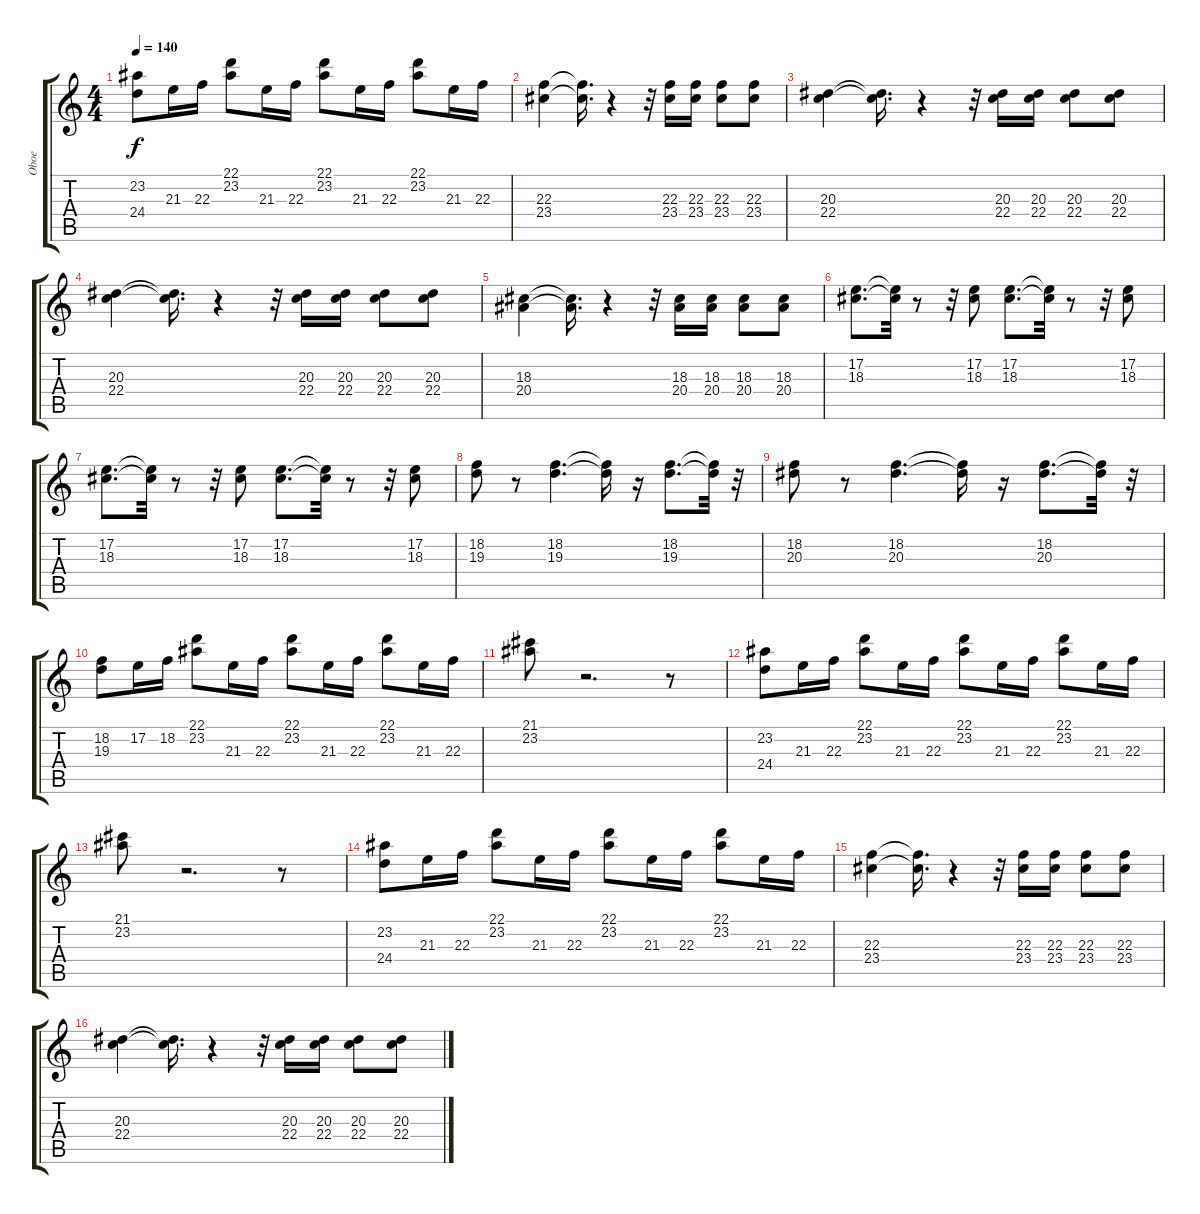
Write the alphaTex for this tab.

\track ("Oboe" "Oboe") {instrument oboe}
\staff {score tabs}
\tuning (E4 B3 G3 D3 A2 E2) {hide}
\ts (4 4)
\tempo 140
\clef g2
\ks c
(23.2 24.4).8{dy f} 21.3.16 22.3.16 (22.1 23.2).8 21.3.16 22.3.16 (22.1 23.2).8 21.3.16 22.3.16 (22.1 23.2).8 21.3.16 22.3.16 |
(22.3 23.4).4 (22.3{t} 23.4{t}).16{d} r.4 r.32 (22.3 23.4).16 (22.3 23.4).16 (22.3 23.4).8 (22.3 23.4).8 |
(20.3 22.4).4 (20.3{t} 22.4{t}).16{d} r.4 r.32 (20.3 22.4).16 (20.3 22.4).16 (20.3 22.4).8 (20.3 22.4).8 |
(20.3 22.4).4 (20.3{t} 22.4{t}).16{d} r.4 r.32 (20.3 22.4).16 (20.3 22.4).16 (20.3 22.4).8 (20.3 22.4).8 |
(18.3 20.4).4 (18.3{t} 20.4{t}).16{d} r.4 r.32 (18.3 20.4).16 (18.3 20.4).16 (18.3 20.4).8 (18.3 20.4).8 |
(17.2 18.3).8{d} (17.2{t} 18.3{t}).32 r.8 r.32 (17.2 18.3).8 (17.2 18.3).8{d} (17.2{t} 18.3{t}).32 r.8 r.32 (17.2 18.3).8 |
(17.2 18.3).8{d} (17.2{t} 18.3{t}).32 r.8 r.32 (17.2 18.3).8 (17.2 18.3).8{d} (17.2{t} 18.3{t}).32 r.8 r.32 (17.2 18.3).8 |
(18.2 19.3).8 r.8 (18.2 19.3).4{d} (18.2{t} 19.3{t}).16 r.16 (18.2 19.3).8{d} (18.2{t} 19.3{t}).32 r.32 |
(18.2 20.3).8 r.8 (18.2 20.3).4{d} (18.2{t} 20.3{t}).16 r.16 (18.2 20.3).8{d} (18.2{t} 20.3{t}).32 r.32 |
(18.2 19.3).8 17.2.16 18.2.16 (22.1 23.2).8 21.3.16 22.3.16 (22.1 23.2).8 21.3.16 22.3.16 (22.1 23.2).8 21.3.16 22.3.16 |
(21.1 23.2).8 r.2{d} r.8 |
(23.2 24.4).8 21.3.16 22.3.16 (22.1 23.2).8 21.3.16 22.3.16 (22.1 23.2).8 21.3.16 22.3.16 (22.1 23.2).8 21.3.16 22.3.16 |
(21.1 23.2).8 r.2{d} r.8 |
(23.2 24.4).8 21.3.16 22.3.16 (22.1 23.2).8 21.3.16 22.3.16 (22.1 23.2).8 21.3.16 22.3.16 (22.1 23.2).8 21.3.16 22.3.16 |
(22.3 23.4).4 (22.3{t} 23.4{t}).16{d} r.4 r.32 (22.3 23.4).16 (22.3 23.4).16 (22.3 23.4).8 (22.3 23.4).8 |
(20.3 22.4).4 (20.3{t} 22.4{t}).16{d} r.4 r.32 (20.3 22.4).16 (20.3 22.4).16 (20.3 22.4).8 (20.3 22.4).8
